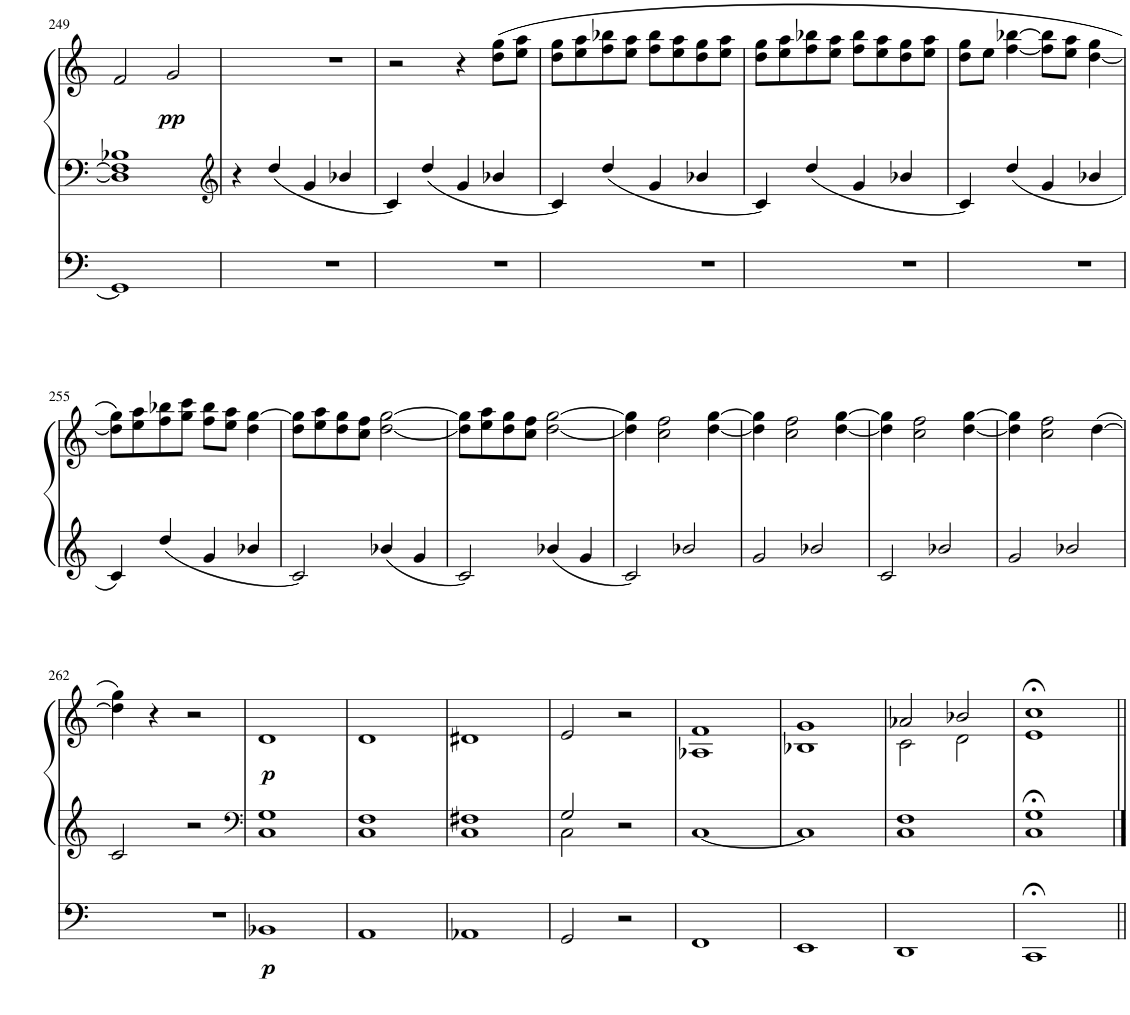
**kern	**dynam	**kern	**kern	**dynam
*part2	*part2	*part1	*part1	*part1
*staff3	*staff3	*staff2	*staff1	*staff1/2
*I"Pédales	*	*I"Claviers	*	*
!!LO:PB:g=z
*clefF4	*	*clefF4	*clefG2	*
*k[]	*	*k[]	*k[]	*
*M4/4	*	*M12/8	*M4/4	*
=249	=249	=249	=249	=249
1GG]	.	1D] 1F] 1B-X	2f/	.
!	!	!	!	!LO:DY:b
.	.	.	2g/	pp
=250	=250	=250	=250	=250
*	*	*clefG2	*	*
1r	.	4r	1r	.
.	.	4dd/	.	.
.	.	4g/	.	.
.	.	4b-X/	.	.
=251	=251	=251	=251	=251
1r	.	4c/	2r	.
.	.	4dd/	.	.
.	.	4g/	4r	.
.	.	4b-X/	(8dd\ 8gg\L	.
.	.	.	8ee\ 8aa\J	.
=252	=252	=252	=252	=252
1r	.	4c/	8dd\ 8gg\L	.
.	.	.	8ee\ 8aa\	.
.	.	4dd/	8ff\ 8bb-X\	.
.	.	.	8ee\ 8aa\J	.
.	.	4g/	8ff\ 8bb-\L	.
.	.	.	8ee\ 8aa\	.
.	.	4b-X/	8dd\ 8gg\	.
.	.	.	8ee\ 8aa\J	.
=253	=253	=253	=253	=253
1r	.	4c/	8dd\ 8gg\L	.
.	.	.	8ee\ 8aa\	.
.	.	4dd/	8ff\ 8bb-X\	.
.	.	.	8ee\ 8aa\J	.
.	.	4g/	8ff\ 8bb-\L	.
.	.	.	8ee\ 8aa\	.
.	.	4b-X/	8dd\ 8gg\	.
.	.	.	8ee\ 8aa\J	.
=254	=254	=254	=254	=254
1r	.	4c/	8dd\ 8gg\L	.
.	.	.	8ee\J	.
.	.	4dd/	[4ff\ [4bb-X\	.
.	.	4g/	8ff\] 8bb-\]L	.
.	.	.	8ee\ 8aa\J	.
.	.	4b-X/	[4dd\ 4gg\	.
!!LO:LB:g=z
=255	=255	=255	=255	=255
1r	.	4c/	8dd\] 8gg\L)	.
.	.	.	8ee\ 8aa\	.
.	.	4dd/	8ff\ 8bb-X\	.
.	.	.	8gg\ 8ccc\J	.
.	.	4g/	8ff\ 8bb-\L	.
.	.	.	8ee\ 8aa\J	.
.	.	4b-X/	4dd\ [4gg\	.
=256	=256	=256	=256	=256
1r	.	2c/	8dd\ 8gg\]L	.
.	.	.	8ee\ 8aa\	.
.	.	.	8dd\ 8gg\	.
.	.	.	8cc\ 8ff\J	.
.	.	4b-X/	[2dd\ [2gg\	.
.	.	4g/	.	.
=257	=257	=257	=257	=257
1r	.	2c/	8dd\] 8gg\]L	.
.	.	.	8ee\ 8aa\	.
.	.	.	8dd\ 8gg\	.
.	.	.	8cc\ 8ff\J	.
.	.	4b-X/	[2dd\ [2gg\	.
.	.	4g/	.	.
=258	=258	=258	=258	=258
1r	.	2c/	4dd\] 4gg\]	.
.	.	.	2cc\ 2ff\	.
.	.	2b-X/	.	.
.	.	.	[4dd\ [4gg\	.
=259	=259	=259	=259	=259
1r	.	2g/	4dd\] 4gg\]	.
.	.	.	2cc\ 2ff\	.
.	.	2b-X/	.	.
.	.	.	[4dd\ [4gg\	.
=260	=260	=260	=260	=260
1r	.	2c/	4dd\] 4gg\]	.
.	.	.	2cc\ 2ff\	.
.	.	2b-X/	.	.
.	.	.	[4dd\ [4gg\	.
=261	=261	=261	=261	=261
1r	.	2g/	4dd\] 4gg\]	.
.	.	.	2cc\ 2ff\	.
.	.	2b-X/	.	.
.	.	.	([4dd\	.
!!LO:LB:g=z
=262	=262	=262	=262	=262
1r	.	2c/	4dd\] 4gg\)	.
.	.	.	4r	.
.	.	2r	2r	.
=263	=263	=263	=263	=263
*	*	*clefF4	*	*
*	*	*^	*	*
!	!LO:DY:b	!	!	!	!LO:DY:b
1BB-X	p	1G	1C	1d	p
=264	=264	=264	=264	=264	=264
1AA	.	1F	1C	1d	.
=265	=265	=265	=265	=265	=265
1AA-X	.	1F#X	1C	1d#X	.
=266	=266	=266	=266	=266	=266
2GG/	.	2G/	2C\	2e/	.
2r	.	2r	2ryy	2r	.
*	*	*v	*v	*	*
=267	=267	=267	=267	=267
1FF	.	[1C	1A-X 1f	.
=268	=268	=268	=268	=268
*	*	*	*^	*
1EE	.	1C]	1g	1B-X	.
=269	=269	=269	=269	=269	=269
1DD	.	1C 1F	2a-X/	2c\	.
.	.	.	2b-X/	2d\	.
*	*	*	*v	*v	*
=270	=270	=270	=270	=270
1CC;<	.	1C;< 1G;<	1e;< 1cc;<	.
=||	=||	=||	=||	=||
*-	*-	*-	*-	*-
